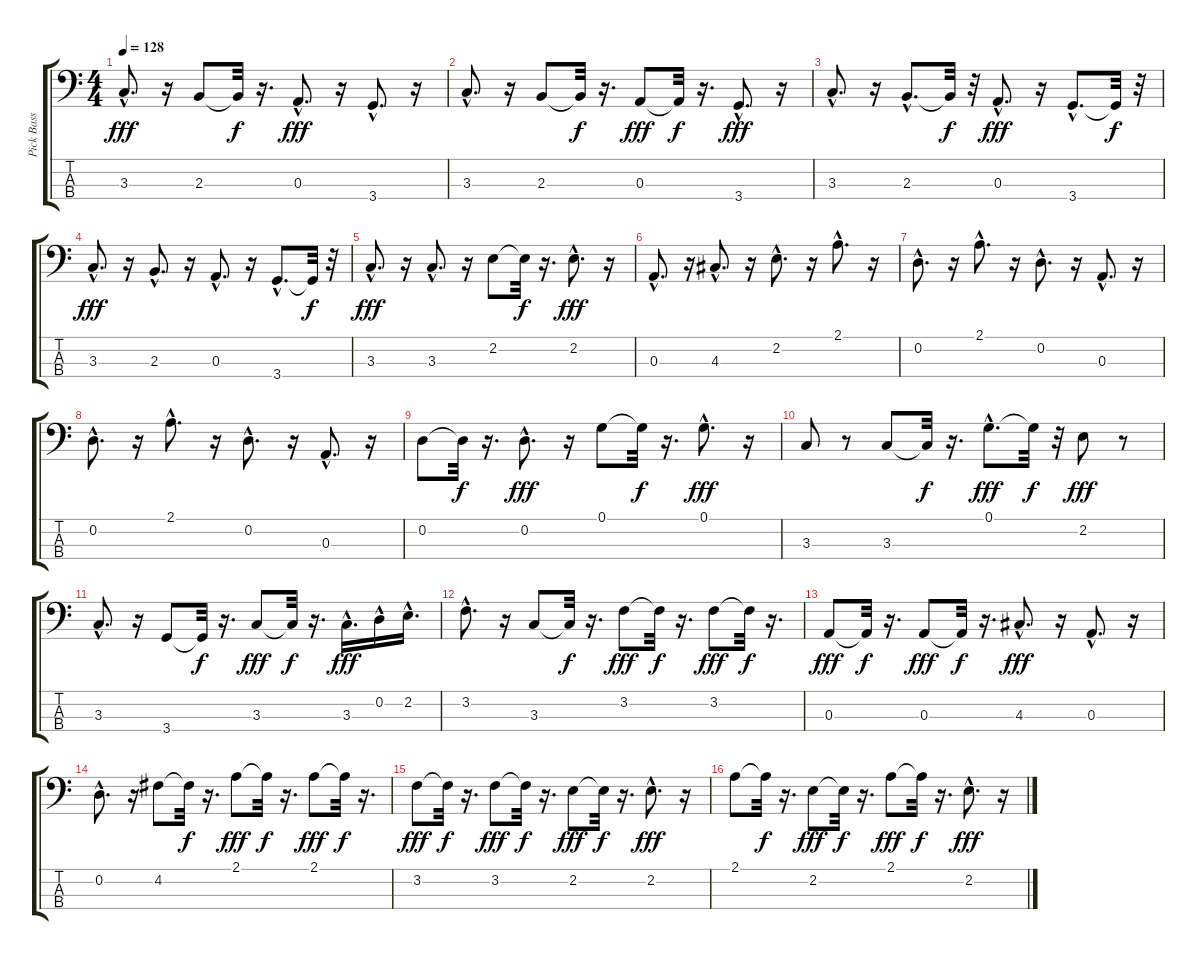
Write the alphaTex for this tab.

\track ("Pick Bass" "Pick Bass") {instrument electricbasspick}
\staff {score tabs}
\tuning (G2 D2 A1 E1) {hide}
\ts (4 4)
\tempo 128
\clef f4
\ks c
3.3{hac}.8{d dy fff instrument electricbasspick} r.16 2.3.8 2.3{t}.32{dy f} r.16{d} 0.3{hac}.8{d dy fff} r.16 3.4{hac}.8{d} r.16 |
3.3{hac}.8{d} r.16 2.3.8 2.3{t}.32{dy f} r.16{d} 0.3.8{dy fff} 0.3{t}.32{dy f} r.16{d} 3.4{hac}.8{d dy fff} r.16 |
3.3{hac}.8{d} r.16 2.3{hac}.8{d} 2.3{t}.32{dy f} r.32 0.3{hac}.8{d dy fff} r.16 3.4{hac}.8{d} 3.4{t}.32{dy f} r.32 |
3.3{hac}.8{d dy fff} r.16 2.3{hac}.8{d} r.16 0.3{hac}.8{d} r.16 3.4{hac}.8{d} 3.4{t}.32{dy f} r.32 |
3.3{hac}.8{d dy fff} r.16 3.3{hac}.8{d} r.16 2.2.8 2.2{t}.32{dy f} r.16{d} 2.2{hac}.8{d dy fff} r.16 |
0.3{hac}.8{d} r.16 4.3{hac}.8{d} r.16 2.2{hac}.8{d} r.16 2.1{hac}.8{d} r.16 |
0.2{hac}.8{d} r.16 2.1{hac}.8{d} r.16 0.2{hac}.8{d} r.16 0.3{hac}.8{d} r.16 |
0.2{hac}.8{d} r.16 2.1{hac}.8{d} r.16 0.2{hac}.8{d} r.16 0.3{hac}.8{d} r.16 |
0.2.8 0.2{t}.32{dy f} r.16{d} 0.2{hac}.8{d dy fff} r.16 0.1.8 0.1{t}.32{dy f} r.16{d} 0.1{hac}.8{d dy fff} r.16 |
3.3.8 r.8 3.3.8 3.3{t}.32{dy f} r.16{d} 0.1{hac}.8{d dy fff} 0.1{t}.32{dy f} r.32 2.2.8{dy fff} r.8 |
3.3{hac}.8{d} r.16 3.4.8 3.4{t}.32{dy f} r.16{d} 3.3.8{dy fff} 3.3{t}.32{dy f} r.16{d} 3.3{hac}.16{d dy fff} 0.2{hac}.16 2.2{hac}.16{d} |
3.2{hac}.8{d} r.16 3.3.8 3.3{t}.32{dy f} r.16{d} 3.2.8{dy fff} 3.2{t}.32{dy f} r.16{d} 3.2.8{dy fff} 3.2{t}.32{dy f} r.16{d} |
0.3.8{dy fff} 0.3{t}.32{dy f} r.16{d} 0.3.8{dy fff} 0.3{t}.32{dy f} r.16{d} 4.3{hac}.8{d dy fff} r.16 0.3{hac}.8{d} r.16 |
0.2{hac}.8{d} r.16 4.2.8 4.2{t}.32{dy f} r.16{d} 2.1.8{dy fff} 2.1{t}.32{dy f} r.16{d} 2.1.8{dy fff} 2.1{t}.32{dy f} r.16{d} |
3.2.8{dy fff} 3.2{t}.32{dy f} r.16{d} 3.2.8{dy fff} 3.2{t}.32{dy f} r.16{d} 2.2.8{dy fff} 2.2{t}.32{dy f} r.16{d} 2.2{hac}.8{d dy fff} r.16 |
2.1.8 2.1{t}.32{dy f} r.16{d} 2.2.8{dy fff} 2.2{t}.32{dy f} r.16{d} 2.1.8{dy fff} 2.1{t}.32{dy f} r.16{d} 2.2{hac}.8{d dy fff} r.16
